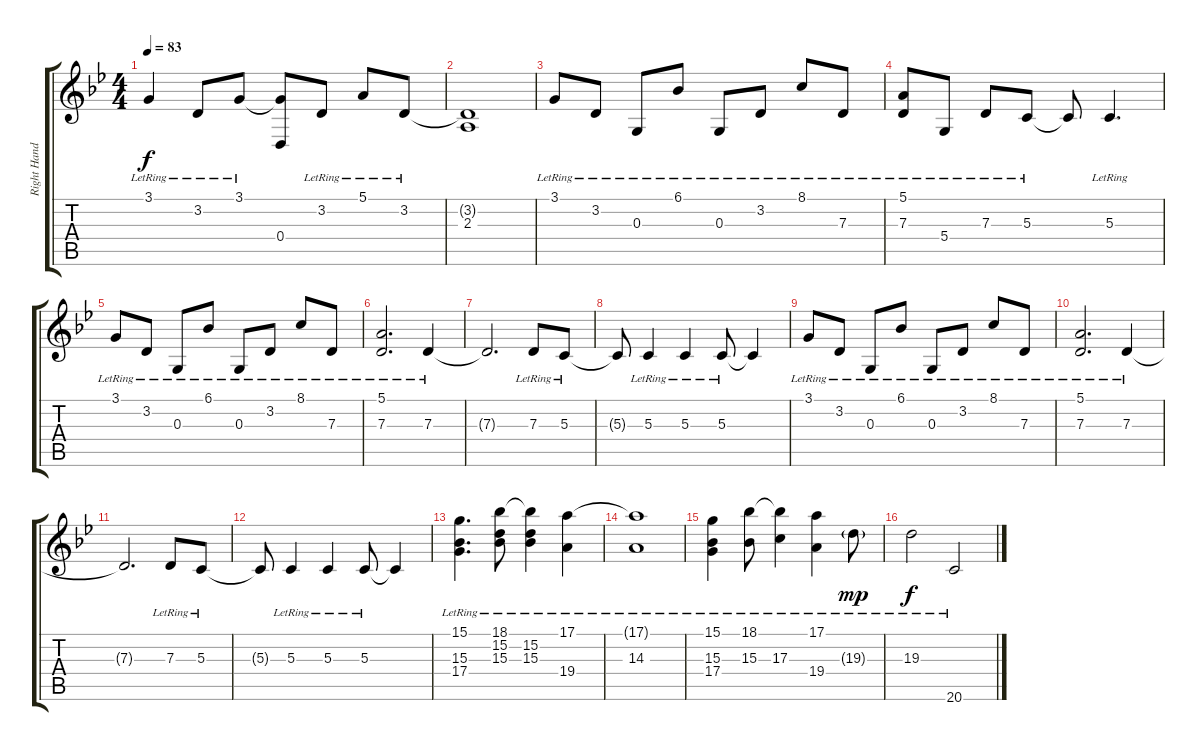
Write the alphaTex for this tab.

\track ("Right Hand" "Right Hand") {instrument electricgrandpiano}
\staff {score tabs}
\tuning (E4 B3 G3 D3 A2 E2) {hide}
\ts (4 4)
\tempo 83
\clef g2
\ks bb
3.1{lr}.4{dy f} 3.2{lr}.8 3.1{lr}.8 (3.1{t} 0.4).8 3.2{lr}.8 5.1{lr}.8 3.2{lr}.8 |
(3.2{t} 2.3).1 |
3.1{lr}.8 3.2{lr}.8 0.3{lr}.8 6.1{lr}.8 0.3{lr}.8 3.2{lr}.8 8.1{lr}.8 7.3{lr}.8 |
(5.1{lr} 7.3{lr}).8 5.4{lr}.8 7.3{lr}.8 5.3{lr}.8 5.3{t}.8 5.3{lr}.4{d} |
3.1{lr}.8 3.2{lr}.8 0.3{lr}.8 6.1{lr}.8 0.3{lr}.8 3.2{lr}.8 8.1{lr}.8 7.3{lr}.8 |
(5.1{lr} 7.3{lr}).2{d} 7.3{lr}.4 |
7.3{t}.2{d} 7.3{lr}.8 5.3{lr}.8 |
5.3{t}.8 5.3{lr}.4 5.3{lr}.4 5.3{lr}.8 5.3{t}.4 |
3.1{lr}.8 3.2{lr}.8 0.3{lr}.8 6.1{lr}.8 0.3{lr}.8 3.2{lr}.8 8.1{lr}.8 7.3{lr}.8 |
(5.1{lr} 7.3{lr}).2{d} 7.3{lr}.4 |
7.3{t}.2{d} 7.3{lr}.8 5.3{lr}.8 |
5.3{t}.8 5.3{lr}.4 5.3{lr}.4 5.3{lr}.8 5.3{t}.4 |
(15.1{lr} 15.3{lr} 17.4{lr}).4{d} (18.1{lr} 15.2{lr} 15.3{lr}).8 (18.1{t} 15.2{lr} 15.3{lr}).4 (17.1{lr} 19.4{lr}).4 |
(17.1{t} 14.3{lr}).1 |
(15.1{lr} 15.3{lr} 17.4{lr}).4 (18.1{lr} 15.3{lr}).8 (18.1{t} 17.3{lr}).4 (17.1{lr} 19.4{lr}).4 19.3{g lr}.8{dy mp} |
19.3{lr}.2{dy f} 20.6{lr}.2
